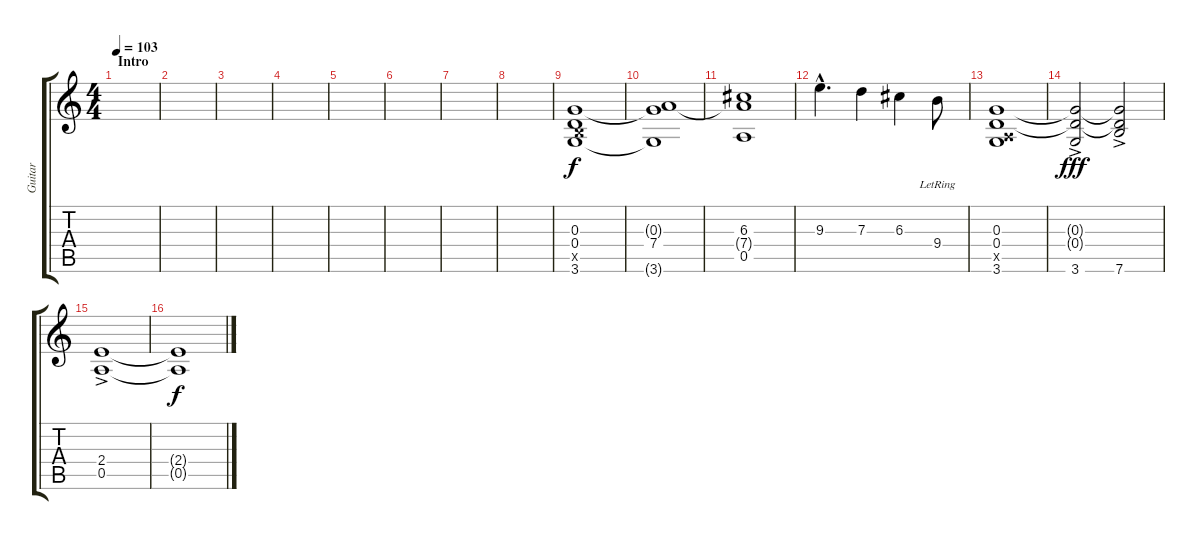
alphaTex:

\track ("Guitar" "Guitar") {instrument distortionguitar}
\staff {score tabs}
\tuning (E4 B3 G3 D3 A2 E2) {hide}
\ts (4 4)
\section ("" "Intro")
\tempo 103
\clef g2
\ks c
|
|
|
|
|
|
|
|
(0.3 0.4 2.5{x} 3.6).1 |
(0.3{t} 7.4 3.6{t}).1 |
(6.3 7.4{t} 0.5).1 |
9.3{hac}.4{d} 7.3.4 6.3.4 9.4{lr}.8 |
(0.3 0.4 0.5{x} 3.6).1 |
(0.3{t} 0.4{t} 3.6{ac}).2{dy fff} (0.3{t} 0.4{t} 7.6{ac}).2 |
(2.4{ac} 0.5{ac}).1 |
(2.4{t} 0.5{t}).1{dy f}
